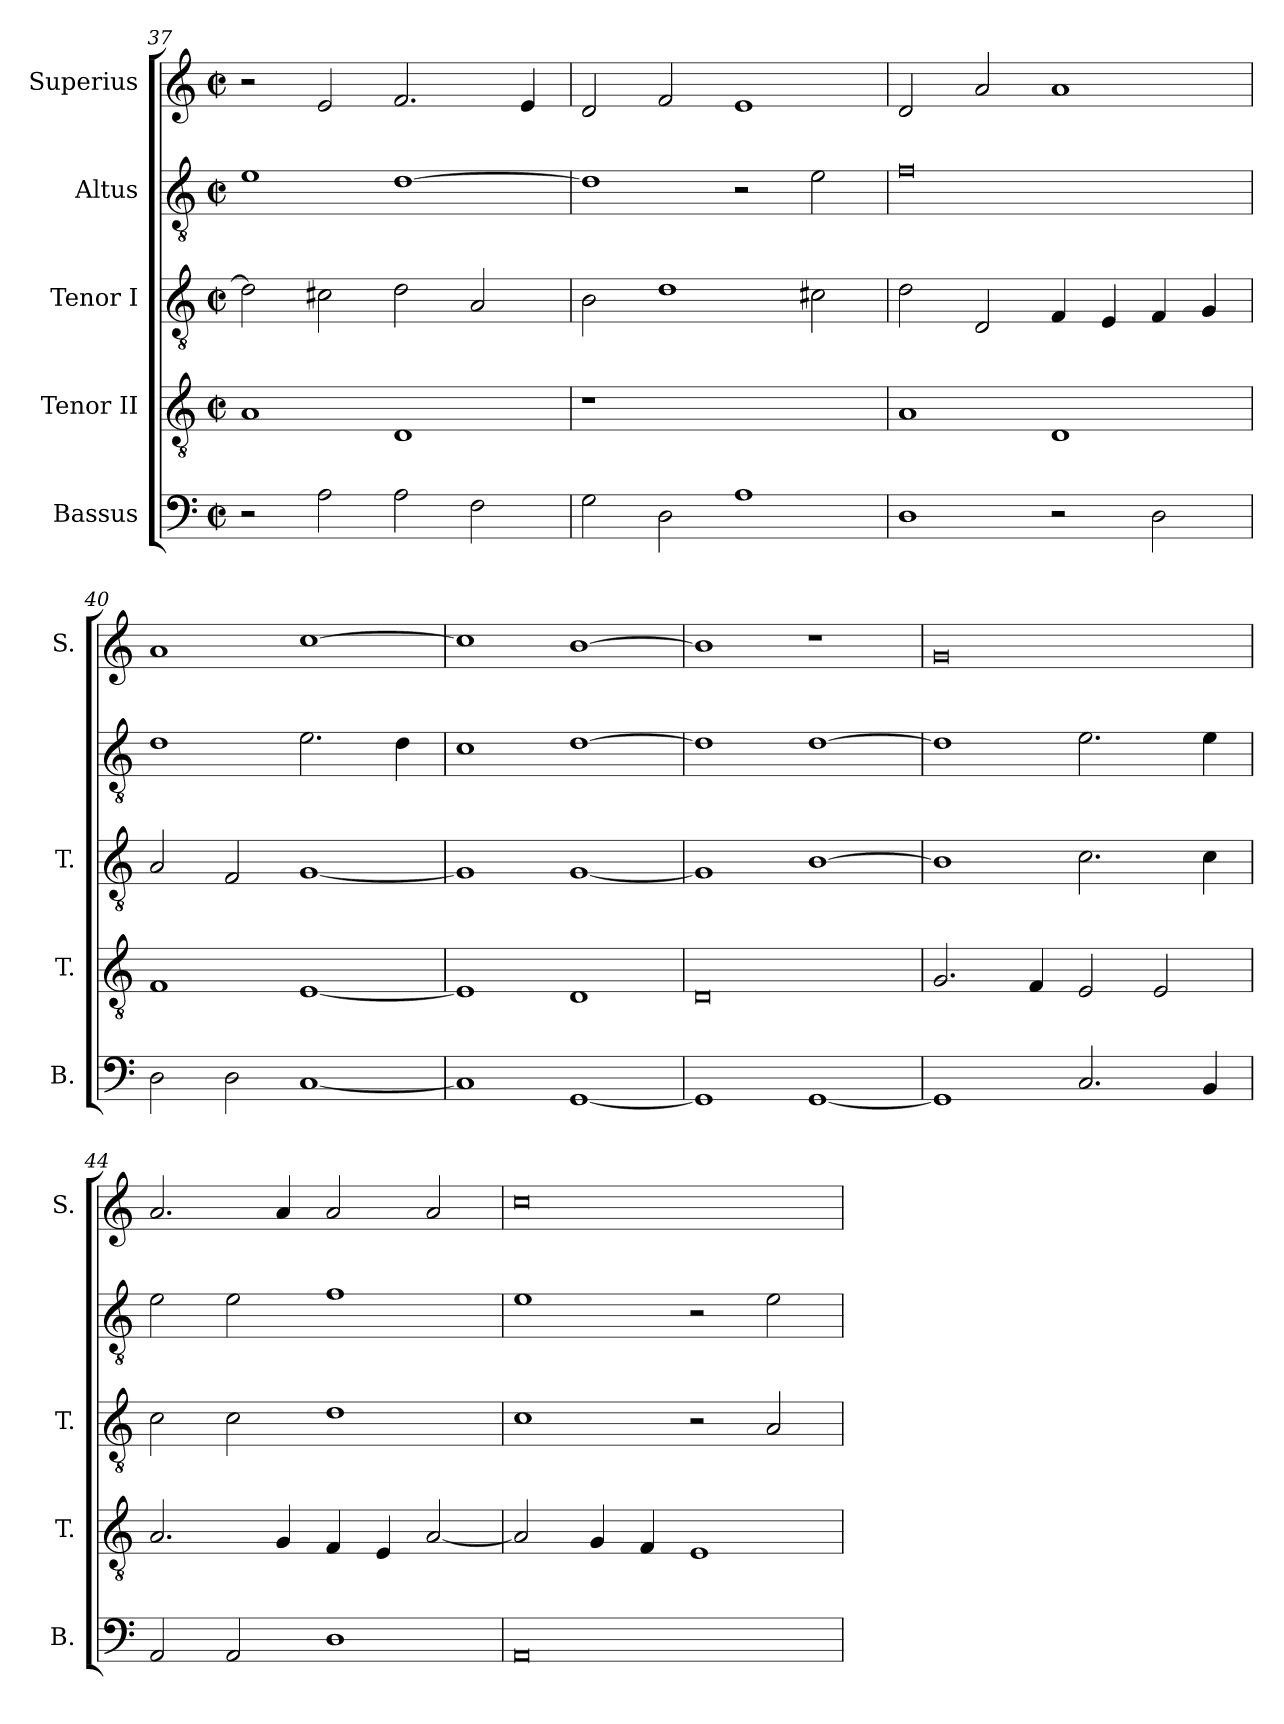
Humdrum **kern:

**kern	**kern	**kern	**kern	**kern
*part5	*part4	*part3	*part2	*part1
*staff5	*staff4	*staff3	*staff2	*staff1
*I"Bassus	*I"Tenor II	*I"Tenor I	*I"Altus	*I"Superius
*I'B.	*I'T.	*I'T.	*	*I'S.
*clefF4	*clefGv2	*clefGv2	*clefGv2	*clefG2
*	*ITrd7c12	*ITrd7c12	*ITrd7c12	*
*k[]	*k[]	*k[]	*k[]	*k[]
*C:	*C:	*C:	*C:	*C:
*M2/2	*M2/2	*M2/2	*M2/2	*M2/2
*met(c|)	*met(c|)	*met(c|)	*met(c|)	*met(c|)
=37	=37	=37	=37	=37
2r	1AAi	2Di\]	1Ei	2r
2Ai\	.	2C#Xi\	.	2ei/
2Ai\	1DDi	2Di\	[>1Di	2.fi/
2Fi\	.	2AAi/	.	.
.	.	.	.	4ei/
!!LO:PB:g=z
=38	=38	=38	=38	=38
!	!LO:N:vis=1	!	!	!
2Gi\	1r	2BBi\	1Di]	2di/
2Di\	.	1Di	.	2fi/
1Ai	1ryy	.	2r	1ei
.	.	2C#Xi\	2Ei\	.
=39	=39	=39	=39	=39
1Di	1AAi	2Di\	0Fi	2di/
.	.	2DDi/	.	2ai/
2r	1DDi	4FFi/	.	1ai
.	.	4EEi/	.	.
2Di\	.	4FFi/	.	.
.	.	4GGi/	.	.
=40	=40	=40	=40	=40
2Di\	1FFi	2AAi/	1Di	1ai
2Di\	.	2FFi/	.	.
[<1Ci	[<1EEi	[<1GGi	2.Ei\	[>1cci
.	.	.	4Di\	.
=41	=41	=41	=41	=41
1Ci]	1EEi]	1GGi]	1Ci	1cci]
[<1GGi	1DDi	[<1GGi	[>1Di	[>1bi
=42	=42	=42	=42	=42
1GGi]	0DDi	1GGi]	1Di]	1bi]
[<1GGi	.	[>1BBi	[>1Di	1r
!!LO:LB:g=z
=43	=43	=43	=43	=43
1GGi]	2.GGi/	1BBi]	1Di]	0gi
.	4FFi/	.	.	.
2.Ci/	2EEi/	2.Ci\	2.Ei\	.
.	2EEi/	.	.	.
4BBi/	.	4Ci\	4Ei\	.
=44	=44	=44	=44	=44
2AAi/	2.AAi/	2Ci\	2Ei\	2.ai/
2AAi/	.	2Ci\	2Ei\	.
.	4GGi/	.	.	4ai/
1Di	4FFi/	1Di	1Fi	2ai/
.	4EEi/	.	.	.
.	[<2AAi/	.	.	2ai/
=45	=45	=45	=45	=45
0AAi	2AAi/]	1Ci	1Ei	0cci
.	4GGi/	.	.	.
.	4FFi/	.	.	.
.	1EEi	2r	2r	.
.	.	2AAi/	2Ei\	.
=	=	=	=	=
*-	*-	*-	*-	*-
